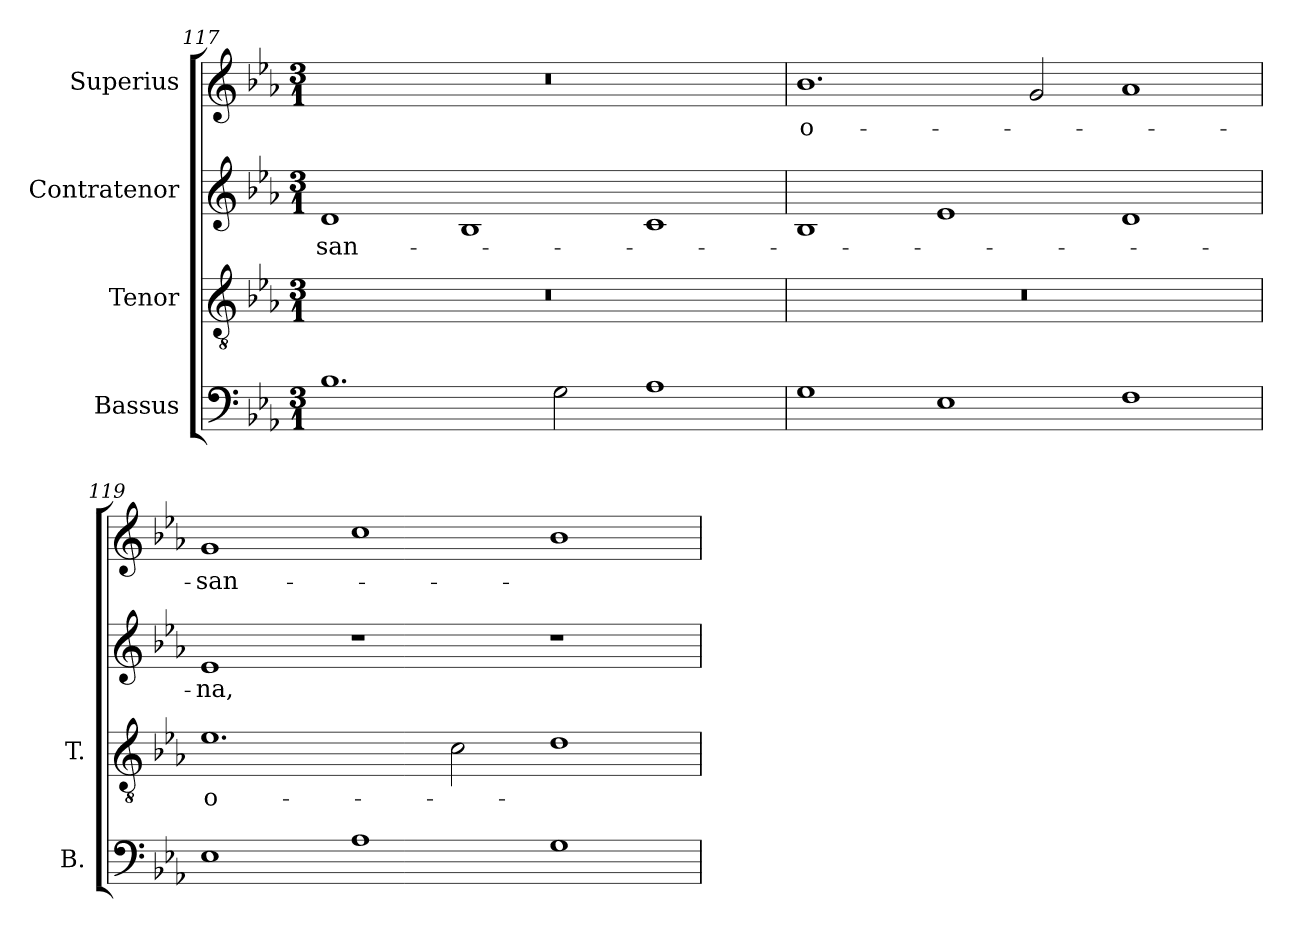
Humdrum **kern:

**kern	**kern	**text	**kern	**text	**kern	**text
*part4	*part3	*part3	*part2	*part2	*part1	*part1
*staff4	*staff3	*staff3	*staff2	*staff2	*staff1	*staff1
*I"Bassus	*I"Tenor	*	*I"Contratenor	*	*I"Superius	*
*I'B.	*I'T.	*	*	*	*	*
*clefF4	*clefGv2	*	*clefG2	*	*clefG2	*
*	*ITrd7c12	*	*ITrd7c12	*	*	*
*k[b-e-a-]	*k[b-e-a-]	*	*k[b-e-a-]	*	*k[b-e-a-]	*
*E-:	*E-:	*	*E-:	*	*E-:	*
*M3/1	*M3/1	*	*M3/1	*	*M3/1	*
=117	=117	=117	=117	=117	=117	=117
!	!LO:N:vis=1	!	!	!	!	!
!	!	!	!	!LO:LY:b:color=#000000	!LO:N:vis=1	!
1.B-i	0.r	.	1Di	-san-	0.r	.
.	.	.	1BB-i	.	.	.
2Gi\	.	.	.	.	.	.
1A-i	.	.	1Ci	.	.	.
=118	=118	=118	=118	=118	=118	=118
!	!LO:N:vis=1	!	!	!	!	!
!	!	!	!	!	!	!LO:LY:b:color=#000000
1Gi	0.r	.	1BB-i	.	1.b-i	o-
1E-i	.	.	1E-i	.	.	.
.	.	.	.	.	2gi/	.
1Fi	.	.	1Di	.	1a-i	.
=119	=119	=119	=119	=119	=119	=119
!	!	!LO:LY:b:color=#000000	!	!	!	!
!	!	!	!	!LO:LY:b:color=#000000	!	!
!	!	!	!	!	!	!LO:LY:b:color=#000000
1E-i	1.E-i	o-	1E-i	-na,	1gi	-san-
1A-i	.	.	1r	.	1cci	.
.	2Ci\	.	.	.	.	.
1Gi	1Di	.	1r	.	1b-i	.
=	=	=	=	=	=	=
*-	*-	*-	*-	*-	*-	*-
